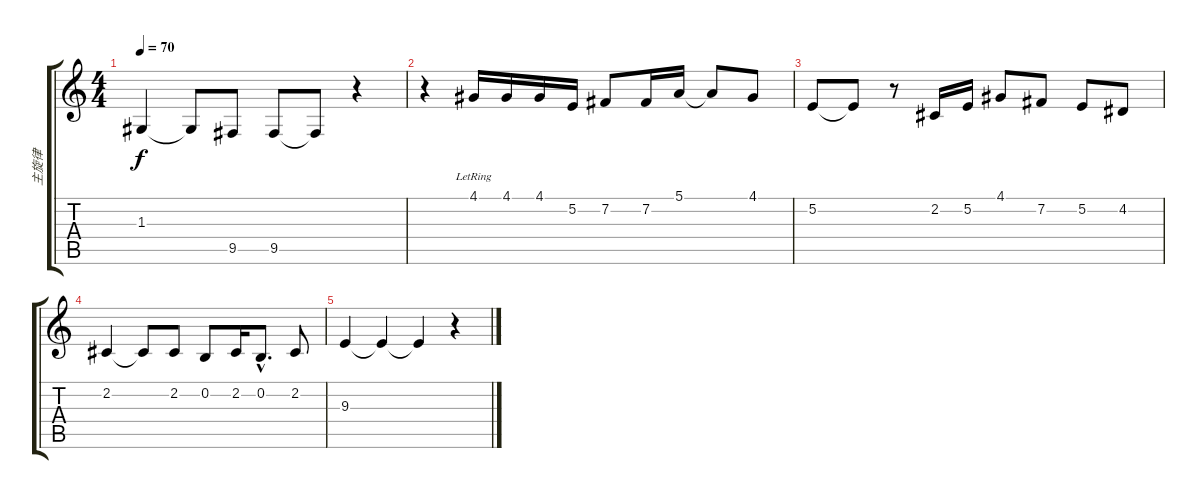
\track ("主旋律" "主旋律") {instrument pad1newage}
\staff {score tabs}
\tuning (E4 B3 G3 D3 A2 E2) {hide}
\ts (4 4)
\tempo 70
\clef g2
\ks c
1.3.4{dy f} 1.3{t}.8 9.5.8 9.5.8 9.5{t}.8 r.4 |
r.4 4.1{lr}.16{volume 16} 4.1.16 4.1.16 5.2.16 7.2.8 7.2.16 5.1.16 5.1{t}.8 4.1.8 |
5.2.8 5.2{t}.8 r.8 2.2.16 5.2.16 4.1.8 7.2.8 5.2.8 4.2.8 |
2.2.4 2.2{t}.8 2.2.8 0.2.8 2.2.16 0.2{hac}.8{d} 2.2.8 |
9.3.4 9.3{t}.4 9.3{t}.4 r.4
